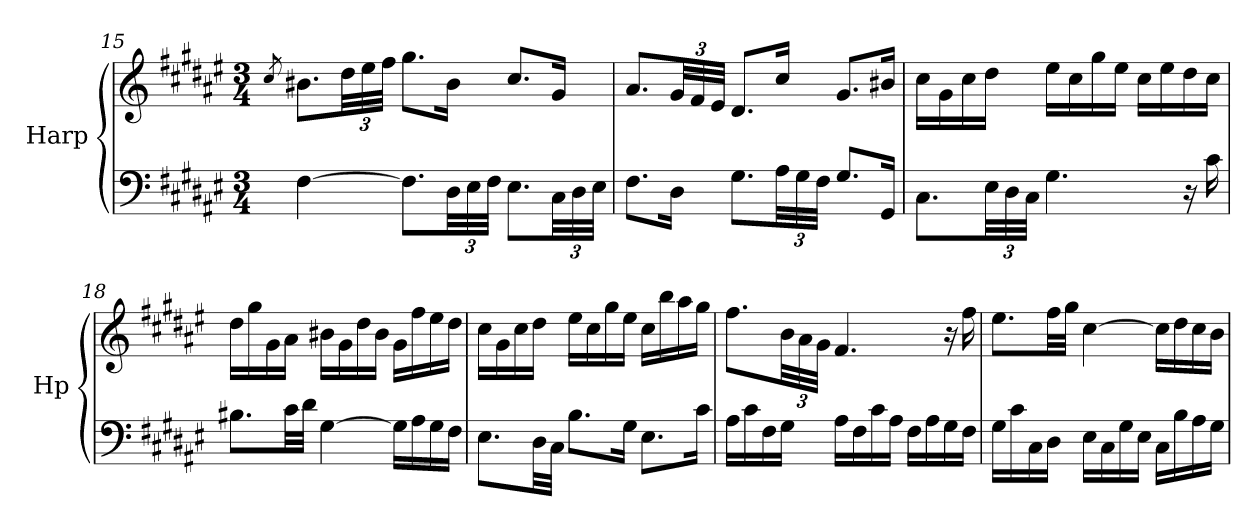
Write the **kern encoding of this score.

**kern	**kern
*part1	*part1
*staff2	*staff1
*I"Harp	*
*I'Hp	*
*clefF4	*clefG2
*k[f#c#g#d#a#e#]	*k[f#c#g#d#a#e#]
*M3/4	*M3/4
=15	=15
.	8qcc#/
[4F#\	8.b#X\L
*	*Xbrackettup
.	48dd#\LL
.	48ee#\
.	48ff#\JJJ
8.F#\L]	8.gg#\L
*Xbrackettup	*
48D#\LL	16b#\Jk
48E#\	.
48F#\JJJ	.
8.E#\L	8.cc#/L
48C#\LL	16g#/Jk
48D#\	.
48E#\JJJ	.
=16	=16
8.F#\L	8.a#/L
16D#\Jk	48g#/LL
.	48f#/
.	48e#/JJJ
8.G#\L	8.d#/L
48A#\LL	16cc#/Jk
48G#\	.
48F#\JJJ	.
8.G#/L	8.g#/L
16GG#/Jk	16b#X/Jk
!!LO:PB:g=z
=17	=17
8.C#\L	16cc#\LL
.	16g#\
.	16cc#\
48E#\LL	16dd#\JJ
48D#\	.
48C#\JJJ	.
4.G#\	16ee#\LL
.	16cc#\
.	16gg#\
.	16ee#\JJ
.	16cc#\LL
.	16ee#\
16r	16dd#\
16c#\	16cc#\JJ
=18	=18
8.B#X\L	16dd#\LL
.	16gg#\
.	16g#\
32c#\LL	16a#\JJ
32d#\JJJ	.
[4G#\	16b#X\LL
.	16g#\
.	16dd#\
.	16b#\JJ
16G#\LL]	16g#\LL
16A#\	16ff#\
16G#\	16ee#\
16F#\JJ	16dd#\JJ
=19	=19
8.E#\L	16cc#\LL
.	16g#\
.	16cc#\
32D#\LL	16dd#\JJ
32C#\JJJ	.
8.B\L	16ee#\LL
.	16cc#\
.	16gg#\
16G#\Jk	16ee#\JJ
8.E#\L	16cc#\LL
.	16bb\
.	16aa#\
16c#\Jk	16gg#\JJ
!!LO:LB:g=z
=20	=20
16A#\LL	8.ff#\L
16c#\	.
16F#\	.
16G#\JJ	48b\LL
.	48a#\
.	48g#\JJJ
16A#\LL	4.f#/
16F#\	.
16c#\	.
16A#\JJ	.
16F#\LL	.
16A#\	.
16G#\	16r
16F#\JJ	16ff#\
=21	=21
16G#\LL	8.ee#\L
16c#\	.
16C#\	.
16D#\JJ	32ff#\LL
.	32gg#\JJJ
16E#\LL	[4cc#\
16C#\	.
16G#\	.
16E#\JJ	.
16C#\LL	16cc#\LL]
16B\	16dd#\
16A#\	16cc#\
16G#\JJ	16b\JJ
=	=
*-	*-
